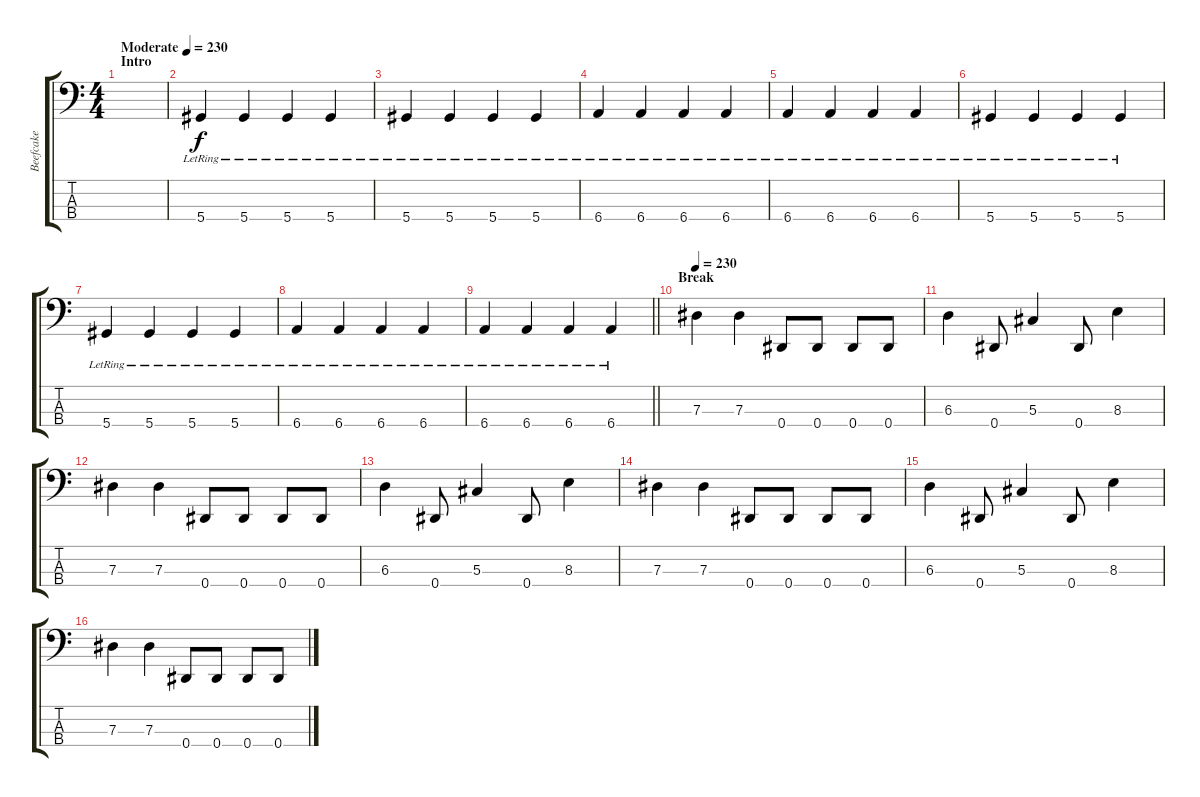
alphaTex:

\track ("Beefcake" "Beefcake") {instrument electricbassfinger}
\staff {score tabs}
\tuning (Gb2 Db2 Ab1 Eb1) {hide}
\ts (4 4)
\section ("" "Intro")
\tempo (230 "Moderate")
\tempo 70
\tempo (230 "Moderate")
\clef f4
\ks c
|
5.4{lr}.4 5.4{lr}.4 5.4{lr}.4 5.4{lr}.4 |
5.4{lr}.4 5.4{lr}.4 5.4{lr}.4 5.4{lr}.4 |
6.4{lr}.4 6.4{lr}.4 6.4{lr}.4 6.4{lr}.4 |
6.4{lr}.4 6.4{lr}.4 6.4{lr}.4 6.4{lr}.4 |
5.4{lr}.4 5.4{lr}.4 5.4{lr}.4 5.4{lr}.4 |
5.4{lr}.4 5.4{lr}.4 5.4{lr}.4 5.4{lr}.4 |
6.4{lr}.4 6.4{lr}.4 6.4{lr}.4 6.4{lr}.4 |
\barLineRight lightlight
6.4{lr}.4 6.4{lr}.4 6.4{lr}.4 6.4{lr}.4 |
\section ("" "Break")
\tempo 230
7.3.4 7.3.4 0.4.8 0.4.8 0.4.8 0.4.8 |
6.3.4 0.4.8 5.3.4 0.4.8 8.3.4 |
7.3.4 7.3.4 0.4.8 0.4.8 0.4.8 0.4.8 |
6.3.4 0.4.8 5.3.4 0.4.8 8.3.4 |
7.3.4 7.3.4 0.4.8 0.4.8 0.4.8 0.4.8 |
6.3.4 0.4.8 5.3.4 0.4.8 8.3.4 |
7.3.4 7.3.4 0.4.8 0.4.8 0.4.8 0.4.8
